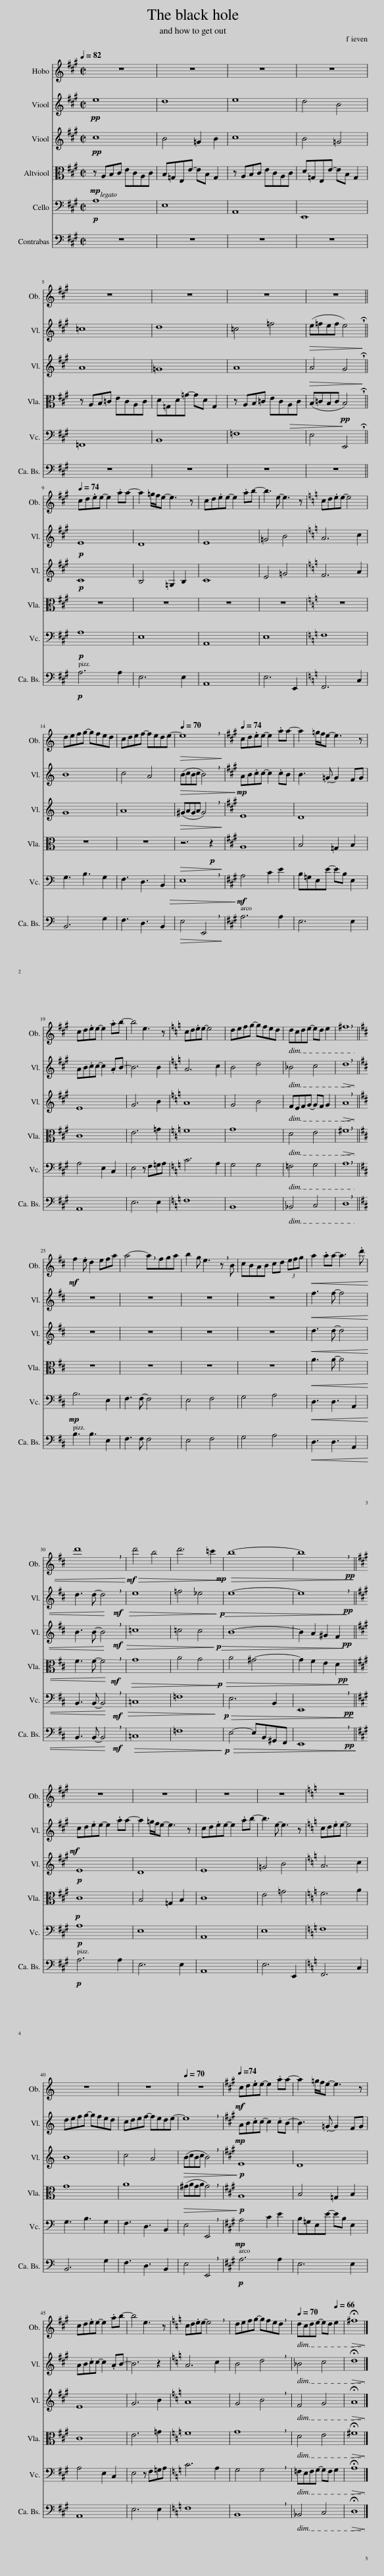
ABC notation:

X:1
%%score 1 2 3 4 5 6
L:1/8
Q:1/4=82
M:2/2
I:linebreak $
K:A
V:1 treble
V:2 treble
V:3 treble
V:4 alto
V:5 bass
V:6 bass transpose=-12
V:1
 z8 | z8 | z8 | z8 |$ z8 | %5
 z8 | z8 | z8 ||$[Q:1/4=74] cd.ee- e2 .aa- | a2 =g/f/e- e3 z | %10
 cd.ee- e2 .ab- | b3 e- e3 z |[K:C] cd.ee- e4 |$ defg- gfed | cdef- fede- | %15
[Q:1/4=70]!>(! !breath!e8!>)! |[K:A][Q:1/4=74] cd.ee- e2 .aa- | a2 =g/f/e- e3 z |$ cd.ee- e2 .ab- | b4 e3 z | %20
[K:C] cd.ee- e4 | defg- gfed | dcde- ed e2 | !breath!^f8 ||$[K:D]!mf! f2 .e d2 efa | %25
 a4- !breath!afga | b2 g e3 !breath!z B | cBAB cd (3efg |!<(! a2 .aa- a3 .d' |$ !breath!d'8!<)! | %30
!mf!!>(! d'4 b4 | d'6!mp! =c'2!>)! |!>(! b8- |!pp! !breath!b8!>)! ||$[K:A] z8 | %35
 z8 | z8 | z8 |[K:C] z8 |$ z8 | %40
 z8 |[Q:1/4=70] z8 |[K:A]!mf![Q:1/4=74] cd.ee- e2 .aa- | a2 =g/f/e- e3 z |$ cd.ee- e2 .ab- | %45
 b4 e3 z |[K:C] cd.ee- !breath!e4 | defg- gfe!breath!d |[Q:1/4=70] dcde- ed[Q:1/4=66] e2 |!>(! !fermata!^f8!>)! |] %50
V:2
!pp! e8 | d8 | e8 | d4 B4 |$ =c8 | %5
 d8 | =c4 =f4 |!>(! (e=fef !breath!e4)!>)! ||$!p! E8 | D8 | %10
 E8 | =G4 B4 |[K:C] A6 c2 |$ B8 | c4 A4 | %15
!>(! (BcBc !breath!B4)!>)! |[K:A]!mp! AB.cc- c2 .cB | B3 .=G- G2 FG |$ AB.cc- c2 .AB- | B6 B2 | %20
[K:C] A6 c2 | B4 d4 | _B4 c4 |!>(! !breath!d8!>)! ||$[K:D] z8 | %25
 z8 | z8 | z8 |!<(! f3 f- f4 |$ d3 d-!mf! !breath!d4!<)! | %30
!>(! e8 | =f4!p! _e4!>)! |!>(! e8- |!pp! !breath!e8!>)! ||$[K:A]!mf! cd.ee- e2 .aa- | %35
 a2 =g/f/e- e3 z | cd.ee- e2 .ab- | b3 e- e3 z |[K:C] cd.ee- e4 |$ defg- gfed | %40
 cdef- fede- | !breath!e8 |[K:A]!mp! AB.cc- c2 .cB- | B3 .=G- G2 FG |$ AB.cc- c2 .AB- | %45
 B6 z2 |[K:C] A6 c2 | B4 !breath!d4 | _B4 c4 |!>(! !fermata!d8!>)! |] %50
V:3
!pp! c8 | B4 =G2 B2 | c8 | B4 =G4 |$ A8 | %5
 =G8 | A8 |!>(! A4 !breath!G4!>)! ||$!p! C8 | B,4 =G,2 B,2 | %10
 C8 | E4 =G4 |[K:C] F6 A2 |$ G8 | A8 | %15
!>(! (^GAGA !breath!G4)!>)! |[K:A] E8 | D8 |$ E8 | G6 B2 | %20
[K:C] A8 | G4 B4 | FEFG- GF G2 |!>(! !breath!A8!>)! ||$[K:D] z8 | %25
 z8 | z8 | z8 |!<(! d3 d- d4 |$ B3 B-!mf! !breath!B4!<)! | %30
!>(! =c8 | =c4!p! c4!>)! |!>(! B8- | B2 A2 ^G2!pp! F2!>)! ||$[K:A]!p! E8 | %35
 D8 | E8 | =G4 B4 |[K:C] A6 c2 |$ B8 | %40
 c4 A4 |!>(! (BcBc !breath!B4)!>)! |[K:A]!p! E8 | D8 |$ E8 | %45
 G6 B2 |[K:C] A8 | G4 !breath!B4 | F4 G4 |!>(! !fermata!A8!>)! |] %50
V:4
!mp! z A,B,C ECA,C | B,=G,E,E- EB, G,2 | z A,B,C ECA,C | D=G,E,E- EB, G,2 |$ z A,B,=C ECA,C | %5
 D=G,D=G- GD G,2 | z A,B,=C ECA,C |!>(! (B,=CB,C!pp! !breath!B,4)!>)! ||$ z8 | z8 | %10
 z8 | z8 |[K:C] z8 |$ z8 | z8 | %15
!>(! z6!p! z2!>)! |[K:A] A,8 | B,4 =G,2 B,2 |$ C8 | E6 =G2 | %20
[K:C] F8 | G8 | D4 E4 |!>(! !breath!^F8!>)! ||$[K:D] z8 | %25
 z8 | z8 | z8 |!<(! A3 A- A4 |$ F3 F-!mf! !breath!F4!<)! | %30
!>(! G8 | A4!p! G4!>)! |!>(! A4 ^G4- | G2 F2 E2!pp! D2!>)! ||$[K:A]!p! C8 | %35
 B,4 =G,2 B,2 | C8 | E4 =G4 |[K:C] F6 A2 |$ G8 | %40
 A8 |!>(! (^GAGA !breath!G4)!>)! |[K:A]!p! A,8 | B,4 =G,2 B,2 |$ C8 | %45
 E6 =G2 |[K:C] F8 | !breath!G8 | D4 E4 |!>(! !fermata!^F8!>)! |] %50
V:5
!p! A,8 | E,8 | A,,8 | E,,8 |$ =F,,8 | %5
 B,,8 | =F,8 | E,4 !breath!E,,4 ||$!p! A,8 | E,8 | %10
 A,,8 | E,8 |[K:C] F,8 |$ G,3 B,3 G,2 | F,3 D,3 B,,2 | %15
!>(! !breath!E,8!>)! |[K:A]!mf! A,4 C2 E2 | B,=G,E,E- EB, E,2 |$ A,4 E,2 C,2 | E,4 z F,=G,A, | %20
[K:C] C6 A,2 | G,4 G,4 | =F,4 G,4 | !breath!A,8 ||$[K:D]!mp! B,6 E,2 | %25
 F,3 F,- F,4 | E,4 F,4 | G,4 A,4 |!<(! D,3 D,3 A,,2 |$ B,,3 B,,-!mf! !breath!B,,4!<)! | %30
!>(! =C,8 |!p! =F,8!>)! |!>(! E,6 B,,2 |!pp! !breath!E,,8!>)! ||$[K:A]!p! A,8 | %35
 E,8 | A,,8 | E,8 |[K:C] F,8 |$ G,3 B,3 G,2 | %40
 F,3 D,3 B,,2 | E,4 !breath!E,,4 |[K:A]!mp! A,4 C2 E2 | B,=G,E,E- EB, E,2 |$ A,4 E,2 C,2 | %45
 E,4 z F,=G,A, |[K:C] C6 A,2 | G,4 !breath!G,4 | =F,E,F,G,- G,F, G,2 |!>(! !fermata!A,8!>)! |] %50
V:6
 z8 | z8 | z8 | z8 |$ z8 | %5
 z8 | z8 | z8 ||$!p! A,6 A,2 | E,6 E,2 | %10
 A,,8 | E,6 E,,2 |[K:C] F,,6 C,2 |$ B,,6 G,2 | F,3 D,3 B,,2 | %15
!>(! E,4 !breath!E,,4!>)! |[K:A] A,6 A,2 | E,6 E,2 |$ A,,8 | E,6 E,2 | %20
[K:C] F,8 | B,,8 | _B,,4 C,4 | !breath!D,8 ||$[K:D] B,3 B,3 E,2 | %25
 F,3 F, F,4 | E,4 F,4 | G,4 A,4 |!<(! D,3 D,3 A,,2 |$ B,,3 B,,-!mf! !breath!B,,4!<)! | %30
!>(! =C,8 | =F,8!>)! |!p!!>(! E,4- E,B,,^G,,F,, |!pp! !breath!E,,8!>)! ||$[K:A]!p! A,6 A,2 | %35
 E,6 E,2 | A,,8 | E,6 E,,2 |[K:C] F,,6 C,2 |$ B,,6 G,2 | %40
 F,3 D,3 B,,2 | E,4 !breath!E,,4 |[K:A]!p! A,6 A,2 | E,6 E,2 |$ A,,8 | %45
 E,6 E,2 |[K:C] F,8 | !breath!B,,8 | _B,,4 C,4 |!>(! !fermata!D,8!>)! |] %50
